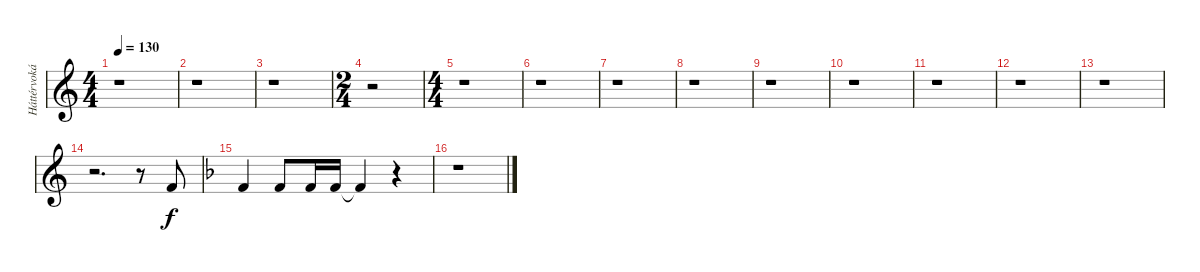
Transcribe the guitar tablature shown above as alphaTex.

\track ("Háttérvokál" "Háttérvoká") {instrument choiraahs}
\staff {score}
\tuning (E4 B3 G3 D3 A2 E2) {hide}
\ts (4 4)
\tempo 130
\clef g2
\ks c
r.1{dy f instrument choiraahs} |
r.1 |
r.1 |
\ts (2 4)
r.2 |
\ts (4 4)
r.1 |
r.1 |
r.1 |
r.1 |
r.1 |
r.1 |
r.1 |
r.1 |
r.1 |
r.2{d} r.8 1.1.8 |
\ks f
1.1.4 1.1.8 1.1.16 1.1.16 1.1{t}.4 r.4 |
r.1
